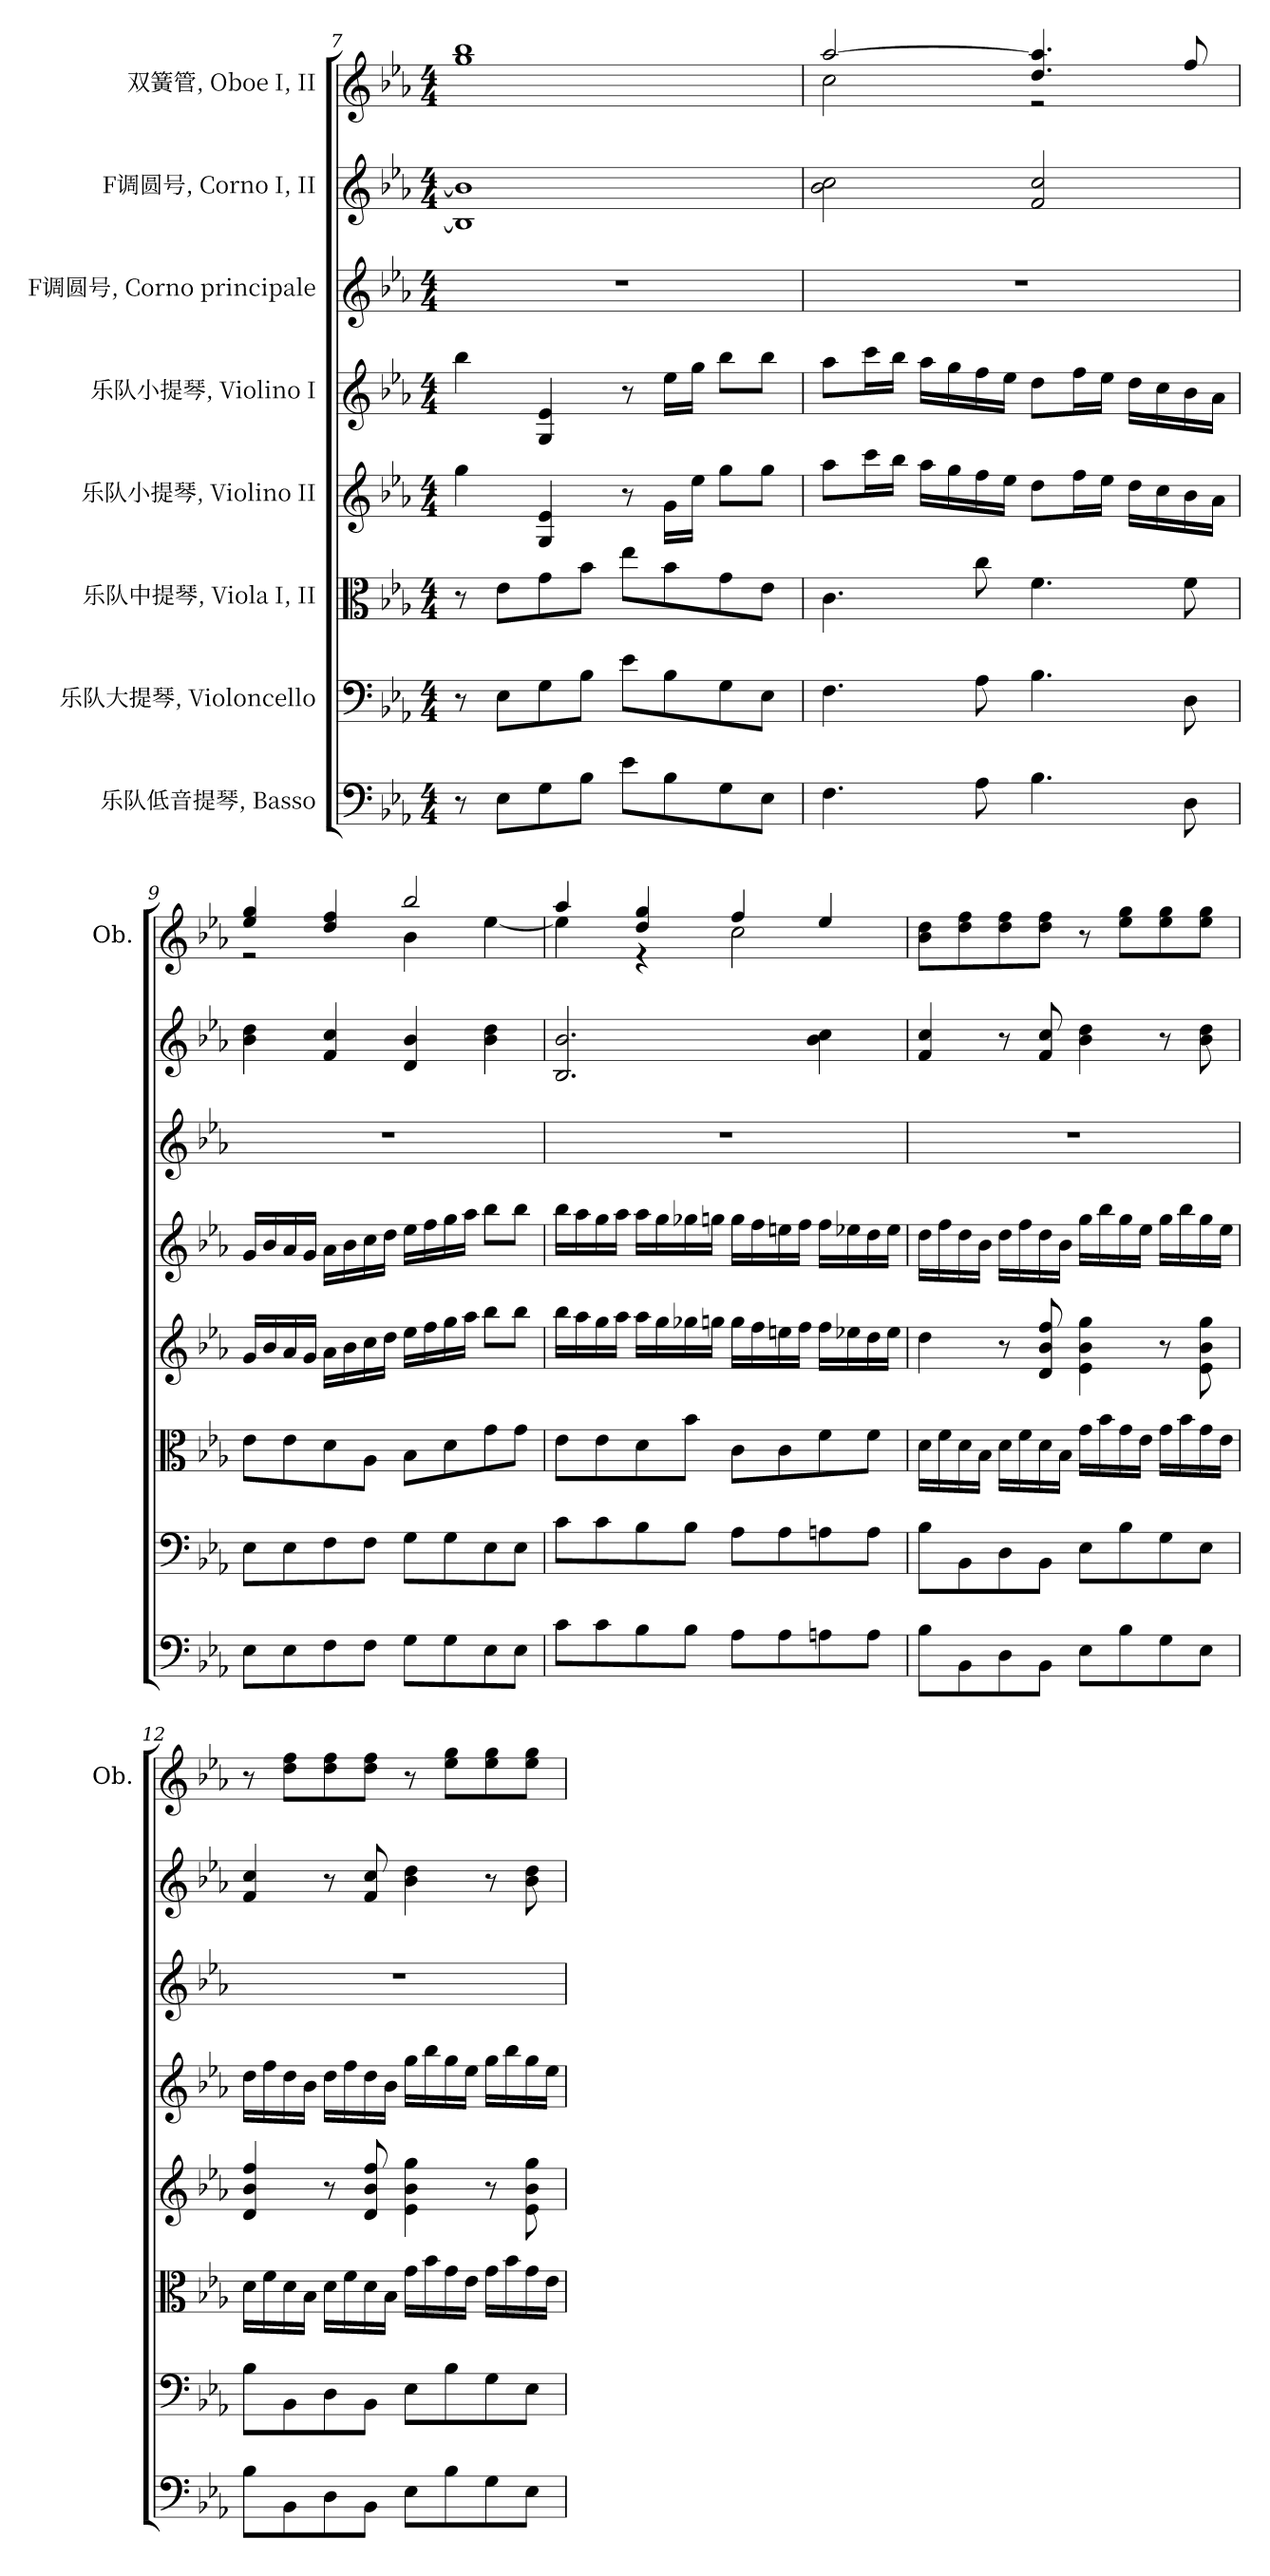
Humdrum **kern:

**kern	**kern	**kern	**kern	**kern	**kern	**kern	**kern
*part8	*part7	*part6	*part5	*part4	*part3	*part2	*part1
*staff8	*staff7	*staff6	*staff5	*staff4	*staff3	*staff2	*staff1
*I"乐队低音提琴, Basso	*I"乐队大提琴, Violoncello	*I"乐队中提琴, Viola I, II	*I"乐队小提琴, Violino II	*I"乐队小提琴, Violino I	*I"F调圆号, Corno principale	*I"F调圆号, Corno I, II	*I"双簧管, Oboe I, II
*	*	*	*	*	*	*	*I'Ob.
!!LO:PB:g=z
*clefF4	*clefF4	*clefC3	*clefG2	*clefG2	*clefG2	*clefG2	*clefG2
*ITrd7c12	*	*	*	*	*ITrd4c7	*ITrd4c7	*
*k[b-e-a-]	*k[b-e-a-]	*k[b-e-a-]	*k[b-e-a-]	*k[b-e-a-]	*k[b-e-a-d-]	*k[b-e-a-d-]	*k[b-e-a-]
*M4/4	*M4/4	*M4/4	*M4/4	*M4/4	*M4/4	*M4/4	*M4/4
=7	=7	=7	=7	=7	=7	=7	=7
8r	8r	8r	4gg\	4bb-\	1r	1E-] 1e-]	1gg 1bb-
8EE-\L	8E-\L	8e-\L	.	.	.	.	.
8GG\	8G\	8g\	4G/ 4e-/	4G/ 4e-/	.	.	.
8BB-\J	8B-\J	8b-\J	.	.	.	.	.
8E-\L	8e-\L	8ee-\L	8r	8r	.	.	.
8BB-\	8B-\	8b-\	16g\LL	16ee-\LL	.	.	.
.	.	.	16ee-\JJ	16gg\JJ	.	.	.
8GG\	8G\	8g\	8gg\L	8bb-\L	.	.	.
8EE-\J	8E-\J	8e-\J	8gg\J	8bb-\J	.	.	.
=8	=8	=8	=8	=8	=8	=8	=8
*	*	*	*	*	*	*	*^
4.FF\	4.F\	4.c\	8aa-\L	8aa-\L	1r	2e-\ 2f\	[2aa-/	2cc\
.	.	.	16ccc\L	16ccc\L	.	.	.	.
.	.	.	16bb-\JJ	16bb-\JJ	.	.	.	.
.	.	.	16aa-\LL	16aa-\LL	.	.	.	.
.	.	.	16gg\	16gg\	.	.	.	.
8AA-\	8A-\	8cc\	16ff\	16ff\	.	.	.	.
.	.	.	16ee-\JJ	16ee-\JJ	.	.	.	.
4.BB-\	4.B-\	4.f\	8dd\L	8dd\L	.	2B-/ 2f/	4.dd/ 4.aa-/]	2r
.	.	.	16ff\L	16ff\L	.	.	.	.
.	.	.	16ee-\JJ	16ee-\JJ	.	.	.	.
.	.	.	16dd\LL	16dd\LL	.	.	.	.
.	.	.	16cc\	16cc\	.	.	.	.
8DD\	8D\	8f\	16b-\	16b-\	.	.	8ff/	.
.	.	.	16a-\JJ	16a-\JJ	.	.	.	.
=9	=9	=9	=9	=9	=9	=9	=9	=9
8EE-\L	8E-\L	8e-\L	16g/LL	16g/LL	1r	4e-\ 4g\	4ee-/ 4gg/	2r
.	.	.	16b-/	16b-/	.	.	.	.
8EE-\	8E-\	8e-\	16a-/	16a-/	.	.	.	.
.	.	.	16g/JJ	16g/JJ	.	.	.	.
8FF\	8F\	8d\	16a-\LL	16a-\LL	.	4B-/ 4f/	4dd/ 4ff/	.
.	.	.	16b-\	16b-\	.	.	.	.
8FF\J	8F\J	8A-\J	16cc\	16cc\	.	.	.	.
.	.	.	16dd\JJ	16dd\JJ	.	.	.	.
8GG\L	8G\L	8B-\L	16ee-\LL	16ee-\LL	.	4G/ 4e-/	2bb-/	4b-\
.	.	.	16ff\	16ff\	.	.	.	.
8GG\	8G\	8d\	16gg\	16gg\	.	.	.	.
.	.	.	16aa-\JJ	16aa-\JJ	.	.	.	.
8EE-\	8E-\	8g\	8bb-\L	8bb-\L	.	4e-\ 4g\	.	[4ee-\
8EE-\J	8E-\J	8g\J	8bb-\J	8bb-\J	.	.	.	.
!!LO:PB:g=z	!!
=10	=10	=10	=10	=10	=10	=10	=10	=10
8C\L	8c\L	8e-\L	16bb-\LL	16bb-\LL	1r	2.E-/ 2.e-/	4aa-/	4ee-\]
.	.	.	16aa-\	16aa-\	.	.	.	.
8C\	8c\	8e-\	16gg\	16gg\	.	.	.	.
.	.	.	16aa-\JJ	16aa-\JJ	.	.	.	.
8BB-\	8B-\	8d\	16aa-\LL	16aa-\LL	.	.	4dd/ 4gg/	4r
.	.	.	16gg\	16gg\	.	.	.	.
8BB-\J	8B-\J	8b-\J	16gg-X\	16gg-X\	.	.	.	.
.	.	.	16ggn\JJ	16ggn\JJ	.	.	.	.
8AA-\L	8A-\L	8c\L	16gg\LL	16gg\LL	.	.	4ff/	2cc\
.	.	.	16ff\	16ff\	.	.	.	.
8AA-\	8A-\	8c\	16een\	16een\	.	.	.	.
.	.	.	16ff\JJ	16ff\JJ	.	.	.	.
8AAn\	8An\	8f\	16ff\LL	16ff\LL	.	4e-\ 4f\	4ee-/	.
.	.	.	16ee-X\	16ee-X\	.	.	.	.
8AA\J	8A\J	8f\J	16dd\	16dd\	.	.	.	.
.	.	.	16ee-\JJ	16ee-\JJ	.	.	.	.
*	*	*	*	*	*	*	*v	*v
=11	=11	=11	=11	=11	=11	=11	=11
8BB-\L	8B-\L	16d\LL	4dd\	16dd\LL	1r	4B-/ 4f/	8b-\ 8dd\L
.	.	16f\	.	16ff\	.	.	.
8BBB-\	8BB-\	16d\	.	16dd\	.	.	8dd\ 8ff\
.	.	16B-\JJ	.	16b-\JJ	.	.	.
8DD\	8D\	16d\LL	8r	16dd\LL	.	8r	8dd\ 8ff\
.	.	16f\	.	16ff\	.	.	.
8BBB-\J	8BB-\J	16d\	8d/ 8b-/ 8ff/	16dd\	.	8B-/ 8f/	8dd\ 8ff\J
.	.	16B-\JJ	.	16b-\JJ	.	.	.
8EE-\L	8E-\L	16g\LL	4e-\ 4b-\ 4gg\	16gg\LL	.	4e-\ 4g\	8r
.	.	16b-\	.	16bb-\	.	.	.
8BB-\	8B-\	16g\	.	16gg\	.	.	8ee-\ 8gg\L
.	.	16e-\JJ	.	16ee-\JJ	.	.	.
8GG\	8G\	16g\LL	8r	16gg\LL	.	8r	8ee-\ 8gg\
.	.	16b-\	.	16bb-\	.	.	.
8EE-\J	8E-\J	16g\	8e-\ 8b-\ 8gg\	16gg\	.	8e-\ 8g\	8ee-\ 8gg\J
.	.	16e-\JJ	.	16ee-\JJ	.	.	.
!!LO:PB:g=z
=12	=12	=12	=12	=12	=12	=12	=12
8BB-\L	8B-\L	16d\LL	4d/ 4b-/ 4ff/	16dd\LL	1r	4B-/ 4f/	8r
.	.	16f\	.	16ff\	.	.	.
8BBB-\	8BB-\	16d\	.	16dd\	.	.	8dd\ 8ff\L
.	.	16B-\JJ	.	16b-\JJ	.	.	.
8DD\	8D\	16d\LL	8r	16dd\LL	.	8r	8dd\ 8ff\
.	.	16f\	.	16ff\	.	.	.
8BBB-\J	8BB-\J	16d\	8d/ 8b-/ 8ff/	16dd\	.	8B-/ 8f/	8dd\ 8ff\J
.	.	16B-\JJ	.	16b-\JJ	.	.	.
8EE-\L	8E-\L	16g\LL	4e-\ 4b-\ 4gg\	16gg\LL	.	4e-\ 4g\	8r
.	.	16b-\	.	16bb-\	.	.	.
8BB-\	8B-\	16g\	.	16gg\	.	.	8ee-\ 8gg\L
.	.	16e-\JJ	.	16ee-\JJ	.	.	.
8GG\	8G\	16g\LL	8r	16gg\LL	.	8r	8ee-\ 8gg\
.	.	16b-\	.	16bb-\	.	.	.
8EE-\J	8E-\J	16g\	8e-\ 8b-\ 8gg\	16gg\	.	8e-\ 8g\	8ee-\ 8gg\J
.	.	16e-\JJ	.	16ee-\JJ	.	.	.
=	=	=	=	=	=	=	=
*-	*-	*-	*-	*-	*-	*-	*-
